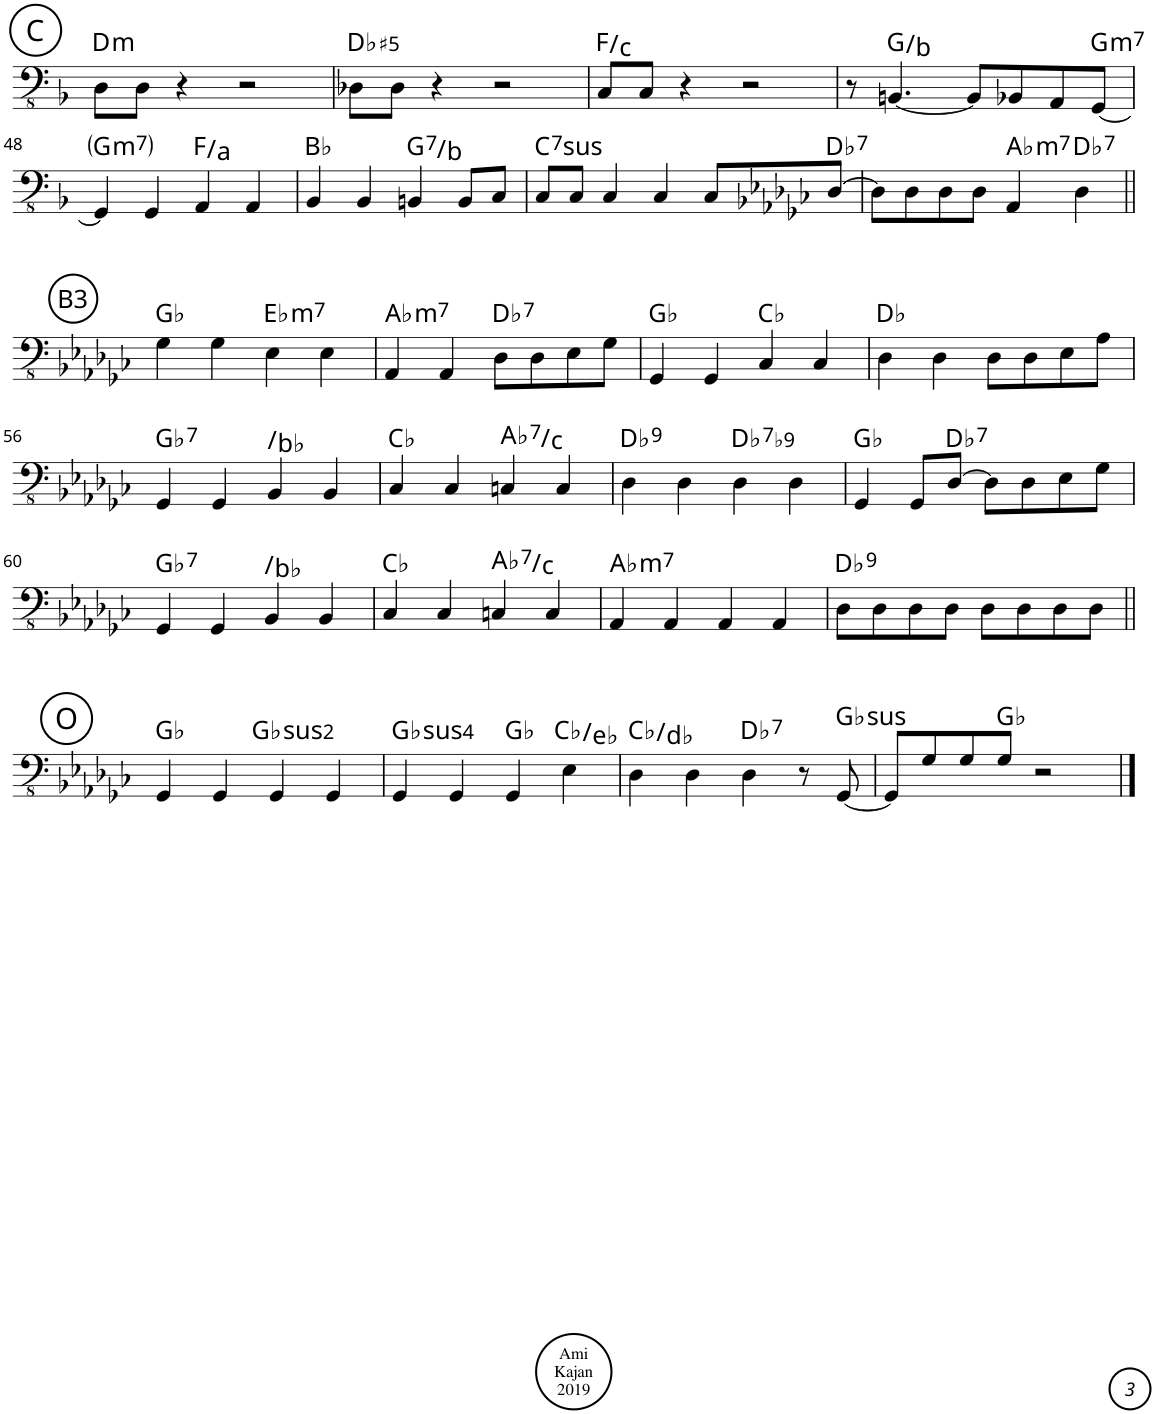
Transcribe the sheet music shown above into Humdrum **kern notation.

**kern	**harte
*part1	*part1
*staff1	*
*I"Piano	*
*I'Pno.	*
!!LO:PB:g=z
*clefFv4	*
*k[b-]	*
*M4/4	*
*met(c)	*
!!LO:REH:place=s1:a:cj:enc=circle:fs=14:t=C
=44	=44
!	!LO:H:kt=m
8DD\L	D:min
8DD\J	.
4r	.
2r	.
=45	=45
8DD-X\L	Db:(3,#5)
8DD-\J	.
4r	.
2r	.
=46	=46
8CC/L	F:maj/5
8CC/J	.
4r	.
2r	.
=47	=47
8r	.
[4.BBBn/	G:maj/3
8BBB/L]	.
8BBB-X/	.
8AAA/	.
!	!LO:H:kt=m7
[8GGG/J	G:min7
!!LO:LB:g=z
=48	=48
!	!LO:H:kt=m7
4GGG/]	G:min7
4GGG/	.
4AAA/	F:maj/3
4AAA/	.
=49	=49
4BBB-/	Bb:maj
4BBB-/	.
!	!LO:H:kt=7
4BBBn/	G:7/3
8BBB/L	.
8CC/J	.
=50	=50
!	!LO:H:kt=7sus
8CC/L	C:sus4(7)
8CC/J	.
4CC/	.
4CC/	.
8CC/L	.
!	!LO:H:kt=7
[8DD-/J	Db:7
=51	=51
8DD-\L]	.
8DD-\	.
8DD-\	.
8DD-\J	.
!	!LO:H:kt=m7
4AAA-/	Ab:min7
!	!LO:H:kt=7
4DD-\	Db:7
!!LO:LB:g=z
!!LO:REH:place=s1:a:cj:enc=circle:fs=12:t=B3
=52||	=52||
4GG-\	Gb:maj
4GG-\	.
!	!LO:H:kt=m7
4EE-\	Eb:min7
4EE-\	.
=53	=53
!	!LO:H:kt=m7
4AAA-/	Ab:min7
4AAA-/	.
!	!LO:H:kt=7
8DD-\L	Db:7
8DD-\	.
8EE-\	.
8GG-\J	.
=54	=54
4GGG-/	Gb:maj
4GGG-/	.
4CC-/	Cb:maj
4CC-/	.
=55	=55
4DD-\	Db:maj
4DD-\	.
8DD-\L	.
8DD-\	.
8EE-\	.
8AA-\J	.
!!LO:LB:g=z
=56	=56
!	!LO:H:kt=7
4GGG-/	Gb:7
4GGG-/	.
!	!LO:H:kt=N.C.
4BBB-/	N
4BBB-/	.
=57	=57
4CC-/	Cb:maj
4CC-/	.
!	!LO:H:kt=7
4CCn/	Ab:7/3
4CC/	.
=58	=58
!	!LO:H:kt=9
4DD-\	Db:9
4DD-\	.
!	!LO:H:kt=7
4DD-\	Db:7(b9)
4DD-\	.
=59	=59
4GGG-/	Gb:maj
8GGG-/L	.
!	!LO:H:kt=7
[8DD-/J	Db:7
8DD-\L]	.
8DD-\	.
8EE-\	.
8GG-\J	.
!!LO:LB:g=z
=60	=60
!	!LO:H:kt=7
4GGG-/	Gb:7
4GGG-/	.
!	!LO:H:kt=N.C.
4BBB-/	N
4BBB-/	.
=61	=61
4CC-/	Cb:maj
4CC-/	.
!	!LO:H:kt=7
4CCn/	Ab:7/3
4CC/	.
=62	=62
!	!LO:H:kt=m7
4AAA-/	Ab:min7
4AAA-/	.
4AAA-/	.
4AAA-/	.
=63	=63
!	!LO:H:kt=9
8DD-\L	Db:9
8DD-\	.
8DD-\	.
8DD-\J	.
8DD-\L	.
8DD-\	.
8DD-\	.
8DD-\J	.
!!LO:LB:g=z
!!LO:REH:place=s1:a:cj:enc=circle:fs=14:t=O
=64||	=64||
4GGG-/	Gb:maj
4GGG-/	.
!	!LO:H:kt=2
4GGG-/	Gb:(1,2,5)
4GGG-/	.
=65	=65
!	!LO:H:kt=4
4GGG-/	Gb:sus4
4GGG-/	.
4GGG-/	Gb:maj
4EE-\	Cb:maj/3
=66	=66
4DD-\	Cb:maj/2
4DD-\	.
!	!LO:H:kt=7
4DD-\	Db:7
8r	.
!	!LO:H:kt=sus
[8GGG-/	Gb:sus4
=67	=67
8GGG-/L]	.
8GG-/	.
8GG-/	.
8GG-/J	Gb:maj
2r	.
==	==
*-	*-
